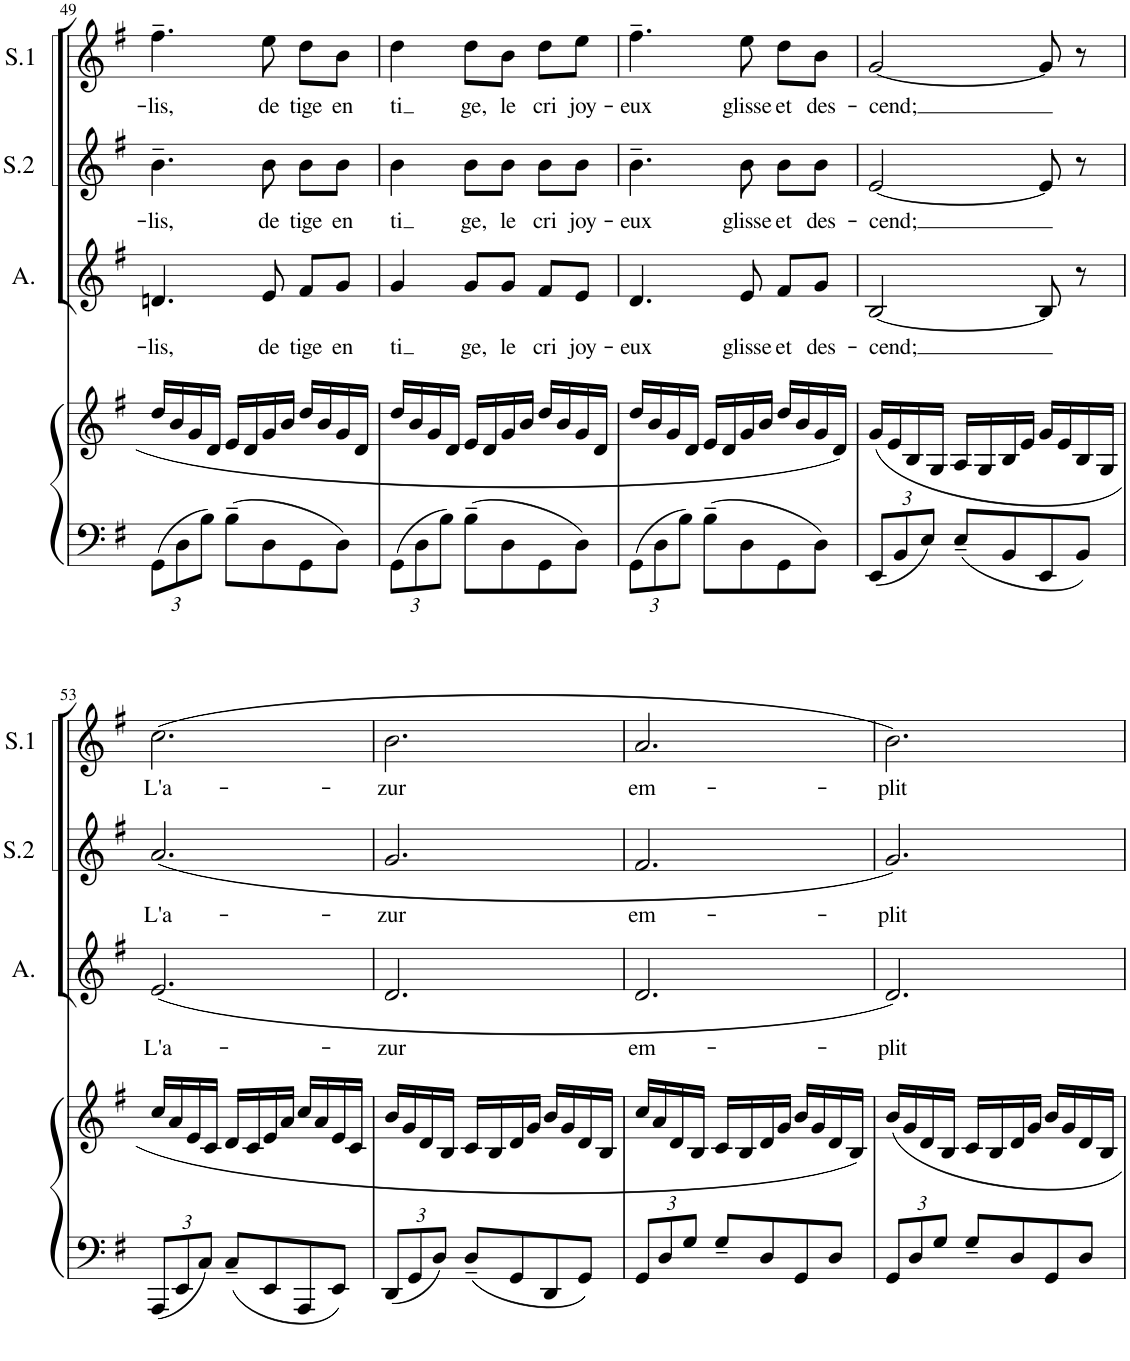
**kern	**kern	**kern	**text	**kern	**text	**kern	**text
*part4	*part4	*part3	*part3	*part2	*part2	*part1	*part1
*staff5	*staff4	*staff3	*staff3	*staff2	*staff2	*staff1	*staff1
*I"Piano	*	*I"Alto	*	*I"Soprano2	*	*I"Soprano1	*
*I'Pno	*	*I'A.	*	*I'S.2	*	*I'S.1	*
!!LO:PB:g=z
*clefF4	*clefG2	*clefG2	*	*clefG2	*	*clefG2	*
*k[f#]	*k[f#]	*k[f#]	*	*k[f#]	*	*k[f#]	*
*M3/4	*M3/4	*M3/4	*	*M3/4	*	*M3/4	*
*Xbrackettup	*	*	*	*	*	*	*
=49	=49	=49	=49	=49	=49	=49	=49
!	!	!	!LO:LY:b	!	!LO:LY:b	!	!LO:LY:b
12GG\L	16dd/LL	4.dn/	-lis,	4.b~\	-lis,	4.ff#~\	-lis,
.	16b/	.	.	.	.	.	.
12D\	.	.	.	.	.	.	.
.	16g/	.	.	.	.	.	.
12B\J	.	.	.	.	.	.	.
.	16d/JJ	.	.	.	.	.	.
8B~\L	16e/LL	.	.	.	.	.	.
.	16d/	.	.	.	.	.	.
!	!	!	!LO:LY:b	!	!LO:LY:b	!	!LO:LY:b
8D\	16g/	8e/	de	8b\	de	8ee\	de
.	16b/JJ	.	.	.	.	.	.
!	!	!	!LO:LY:b	!	!LO:LY:b	!	!LO:LY:b
8GG\	16dd/LL	8f#/L	tige	8b\L	tige	8dd\L	tige
.	16b/	.	.	.	.	.	.
!	!	!	!LO:LY:b	!	!LO:LY:b	!	!LO:LY:b
8D\J	16g/	8g/J	en	8b\J	en	8b\J	en
.	16d/JJ	.	.	.	.	.	.
=50	=50	=50	=50	=50	=50	=50	=50
!	!	!	!LO:LY:b	!	!LO:LY:b	!	!LO:LY:b
12GG\L	16dd/LL	4g/	ti	4b\	ti	4dd\	ti
.	16b/	.	.	.	.	.	.
12D\	.	.	.	.	.	.	.
.	16g/	.	.	.	.	.	.
12B\J	.	.	.	.	.	.	.
.	16d/JJ	.	.	.	.	.	.
!	!	!	!LO:LY:b	!	!LO:LY:b	!	!LO:LY:b
8B~\L	16e/LL	8g/L	ge,	8b\L	ge,	8dd\L	ge,
.	16d/	.	.	.	.	.	.
!	!	!	!LO:LY:b	!	!LO:LY:b	!	!LO:LY:b
8D\	16g/	8g/J	le	8b\J	le	8b\J	le
.	16b/JJ	.	.	.	.	.	.
!	!	!	!LO:LY:b	!	!LO:LY:b	!	!LO:LY:b
8GG\	16dd/LL	8f#/L	cri	8b\L	cri	8dd\L	cri
.	16b/	.	.	.	.	.	.
!	!	!	!LO:LY:b	!	!LO:LY:b	!	!LO:LY:b
8D\J	16g/	8e/J	joy-	8b\J	joy-	8ee\J	joy-
.	16d/JJ	.	.	.	.	.	.
=51	=51	=51	=51	=51	=51	=51	=51
!	!	!	!LO:LY:b	!	!LO:LY:b	!	!LO:LY:b
12GG\L	16dd/LL	4.d/	-eux	4.b~\	-eux	4.ff#~\	-eux
.	16b/	.	.	.	.	.	.
12D\	.	.	.	.	.	.	.
.	16g/	.	.	.	.	.	.
12B\J	.	.	.	.	.	.	.
.	16d/JJ	.	.	.	.	.	.
8B~\L	16e/LL	.	.	.	.	.	.
.	16d/	.	.	.	.	.	.
!	!	!	!LO:LY:b	!	!LO:LY:b	!	!LO:LY:b
8D\	16g/	8e/	glisse	8b\	glisse	8ee\	glisse
.	16b/JJ	.	.	.	.	.	.
!	!	!	!LO:LY:b	!	!LO:LY:b	!	!LO:LY:b
8GG\	16dd/LL	8f#/L	et	8b\L	et	8dd\L	et
.	16b/	.	.	.	.	.	.
!	!	!	!LO:LY:b	!	!LO:LY:b	!	!LO:LY:b
8D\J	16g/	8g/J	des-	8b\J	des-	8b\J	des-
.	16d/JJ	.	.	.	.	.	.
=52	=52	=52	=52	=52	=52	=52	=52
!	!	!	!LO:LY:b	!	!LO:LY:b	!	!LO:LY:b
12EE/L	(16g/LL	[2B/	-cend;	[2e/	-cend;	[2g/	-cend;
.	16e/	.	.	.	.	.	.
12BB/	.	.	.	.	.	.	.
.	16B/	.	.	.	.	.	.
12E/J	.	.	.	.	.	.	.
.	16G/JJ	.	.	.	.	.	.
8E~/L	16A/LL	.	.	.	.	.	.
.	16G/	.	.	.	.	.	.
8BB/	16B/	.	.	.	.	.	.
.	16e/JJ	.	.	.	.	.	.
8EE/	16g/LL	8B/]	.	8e/]	.	8g/]	.
.	16e/	.	.	.	.	.	.
8BB/J	16B/	8r	.	8r	.	8r	.
.	16G/JJ	.	.	.	.	.	.
!!LO:LB:g=z
=53	=53	=53	=53	=53	=53	=53	=53
!	!	!	!LO:LY:b	!	!LO:LY:b	!	!LO:LY:b
12AAA/L	16cc/LL	(2.e/	L'a-	(2.a/	L'a-	(2.cc\	L'a-
.	16a/	.	.	.	.	.	.
12EE/	.	.	.	.	.	.	.
.	16e/	.	.	.	.	.	.
12C/J	.	.	.	.	.	.	.
.	16c/JJ	.	.	.	.	.	.
8C~/L	16d/LL	.	.	.	.	.	.
.	16c/	.	.	.	.	.	.
8EE/	16e/	.	.	.	.	.	.
.	16a/JJ	.	.	.	.	.	.
8AAA/	16cc/LL	.	.	.	.	.	.
.	16a/	.	.	.	.	.	.
8EE/J	16e/	.	.	.	.	.	.
.	16c/JJ	.	.	.	.	.	.
=54	=54	=54	=54	=54	=54	=54	=54
!	!	!	!LO:LY:b	!	!LO:LY:b	!	!LO:LY:b
12DD/L	16b/LL	2.d/	-zur	2.g/	-zur	2.b\	-zur
.	16g/	.	.	.	.	.	.
12GG/	.	.	.	.	.	.	.
.	16d/	.	.	.	.	.	.
12D/J	.	.	.	.	.	.	.
.	16B/JJ	.	.	.	.	.	.
8D~/L	16c/LL	.	.	.	.	.	.
.	16B/	.	.	.	.	.	.
8GG/	16d/	.	.	.	.	.	.
.	16g/JJ	.	.	.	.	.	.
8DD/	16b/LL	.	.	.	.	.	.
.	16g/	.	.	.	.	.	.
8GG/J	16d/	.	.	.	.	.	.
.	16B/JJ	.	.	.	.	.	.
=55	=55	=55	=55	=55	=55	=55	=55
!	!	!	!LO:LY:b	!	!LO:LY:b	!	!LO:LY:b
12GG/L	16cc/LL	2.d/	em-	2.f#/	em-	2.a/	em-
.	16a/	.	.	.	.	.	.
12D/	.	.	.	.	.	.	.
.	16d/	.	.	.	.	.	.
12G/J	.	.	.	.	.	.	.
.	16B/JJ	.	.	.	.	.	.
8G~/L	16c/LL	.	.	.	.	.	.
.	16B/	.	.	.	.	.	.
8D/	16d/	.	.	.	.	.	.
.	16g/JJ	.	.	.	.	.	.
8GG/	16b/LL	.	.	.	.	.	.
.	16g/	.	.	.	.	.	.
8D/J	16d/	.	.	.	.	.	.
.	16B/JJ)	.	.	.	.	.	.
=56	=56	=56	=56	=56	=56	=56	=56
!	!	!	!LO:LY:b	!	!LO:LY:b	!	!LO:LY:b
12GG/L	16b/LL	2.d/)	-plit	2.g/)	-plit	2.b\)	-plit
.	16g/	.	.	.	.	.	.
12D/	.	.	.	.	.	.	.
.	16d/	.	.	.	.	.	.
12G/J	.	.	.	.	.	.	.
.	16B/JJ	.	.	.	.	.	.
8G~/L	16c/LL	.	.	.	.	.	.
.	16B/	.	.	.	.	.	.
8D/	16d/	.	.	.	.	.	.
.	16g/JJ	.	.	.	.	.	.
8GG/	16b/LL	.	.	.	.	.	.
.	16g/	.	.	.	.	.	.
8D/J	16d/	.	.	.	.	.	.
.	16B/JJ	.	.	.	.	.	.
=	=	=	=	=	=	=	=
*-	*-	*-	*-	*-	*-	*-	*-
